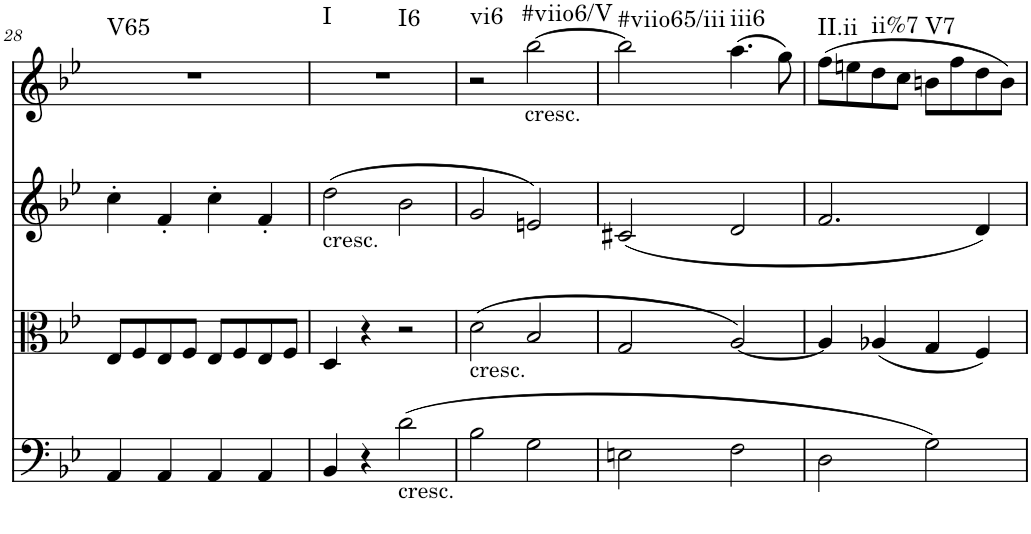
**kern	**kern	**kern	**kern	**harte
*part4	*part3	*part2	*part1	*part1
*staff4	*staff3	*staff2	*staff1	*
*I"Violoncello	*I"Viola	*I"Violin II	*I"Violin I	*
*I'Vc	*I'Vla	*I'Vln	*I'Vln	*
!!LO:PB:g=z
*clefF4	*clefC3	*clefG2	*clefG2	*
*k[b-e-]	*k[b-e-]	*k[b-e-]	*k[b-e-]	*
*B-:	*B-:	*B-:	*B-:	*
*M2/2	*M2/2	*M2/2	*M2/2	*
=28	=28	=28	=28	=28
!	!	!	!	!LO:H:kt=V65
4AA/	8E-/L	4cc'\	1r	N
.	8F/	.	.	.
4AA/	8E-/	4f'/	.	.
.	8F/J	.	.	.
4AA/	8E-/L	4cc'\	.	.
.	8F/	.	.	.
4AA/	8E-/	4f'/	.	.
.	8F/J	.	.	.
=29	=29	=29	=29	=29
!	!	!LO:TX:b:t=cresc.	!	!LO:H:n=1:kt=I
!	!	!	!	!LO:H:n=2:kt=I6
4BB-/	4D/	(2dd\	1r	N N
4r	4r	.	.	.
!LO:TX:b:t=cresc.	!	!	!	!
(2d\	2r	2b-\	.	.
=30	=30	=30	=30	=30
!	!LO:TX:b:t=cresc.	!	!	!LO:H:kt=vi6
2B-\	(2d\	2g/	2r	N
!	!	!	!LO:TX:b:t=cresc.	!LO:H:kt=#viio6/V
2G\	2B-/	2en/)	[2bb-\	N
=31	=31	=31	=31	=31
!	!	!	!	!LO:H:kt=#viio65/iii
2En\	2G/	(2c#X/	2bb-\]	N
!	!	!	!	!LO:H:kt=iii6
2F\	[2A/)	2d/	(4.aa\	N
.	.	.	8gg\)	.
=32	=32	=32	=32	=32
!	!	!	!	!LO:H:kt=II.ii
2D\	4A/]	2.f/	(8ff\L	N
.	.	.	8een\	.
!	!	!	!	!LO:H:kt=ii%7
.	(4A-X/	.	8dd\	N
.	.	.	8cc\J	.
!	!	!	!	!LO:H:kt=V7
2G\)	4G/	.	8bn\L	N
.	.	.	8ff\	.
.	4F/)	4d/)	8dd\	.
.	.	.	8b\J)	.
=	=	=	=	=
*-	*-	*-	*-	*-
